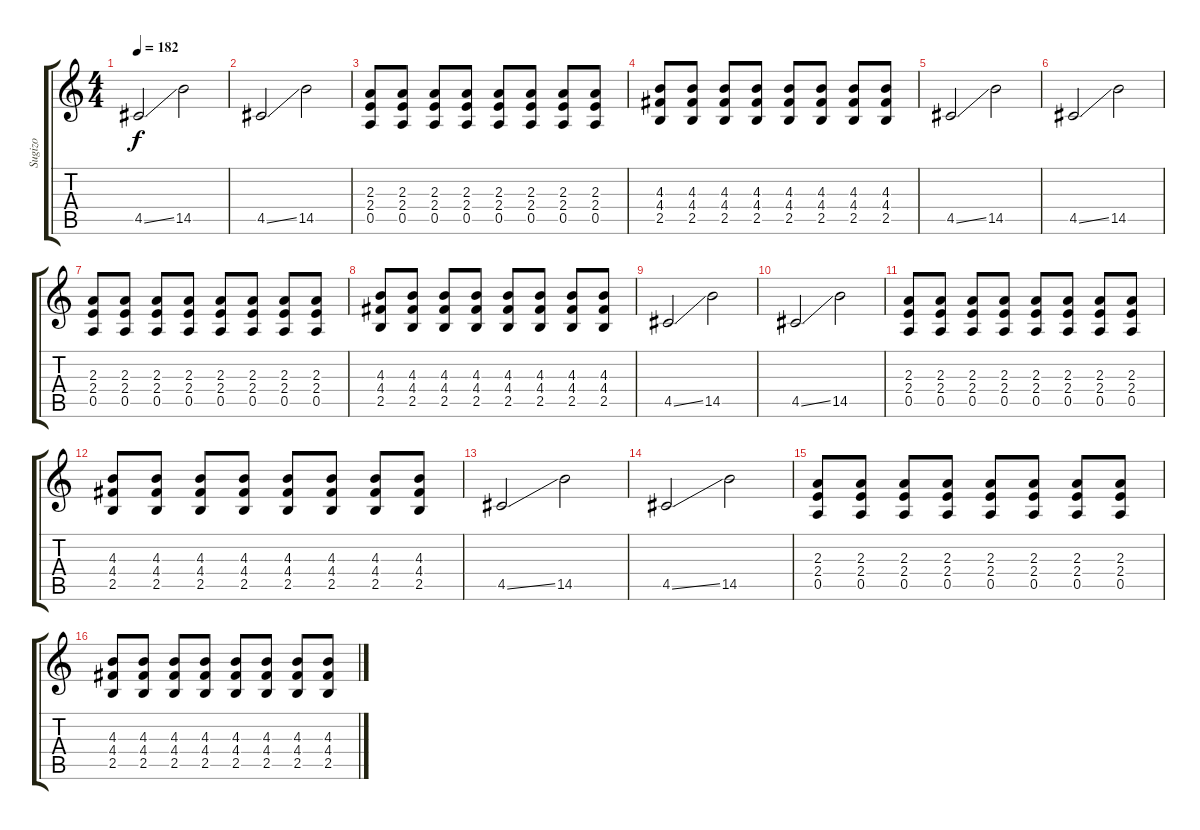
\track ("Sugizo" "Sugizo") {instrument distortionguitar}
\staff {score tabs}
\tuning (E4 B3 G3 D3 A2 E2) {hide}
\ts (4 4)
\tempo 182
\clef g2
\ks c
4.5{ss}.2{dy f} 14.5.2 |
4.5{ss}.2 14.5.2 |
(2.3 2.4 0.5).8 (2.3 2.4 0.5).8 (2.3 2.4 0.5).8 (2.3 2.4 0.5).8 (2.3 2.4 0.5).8 (2.3 2.4 0.5).8 (2.3 2.4 0.5).8 (2.3 2.4 0.5).8 |
(4.3 4.4 2.5).8 (4.3 4.4 2.5).8 (4.3 4.4 2.5).8 (4.3 4.4 2.5).8 (4.3 4.4 2.5).8 (4.3 4.4 2.5).8 (4.3 4.4 2.5).8 (4.3 4.4 2.5).8 |
4.5{ss}.2 14.5.2 |
4.5{ss}.2 14.5.2 |
(2.3 2.4 0.5).8 (2.3 2.4 0.5).8 (2.3 2.4 0.5).8 (2.3 2.4 0.5).8 (2.3 2.4 0.5).8 (2.3 2.4 0.5).8 (2.3 2.4 0.5).8 (2.3 2.4 0.5).8 |
(4.3 4.4 2.5).8 (4.3 4.4 2.5).8 (4.3 4.4 2.5).8 (4.3 4.4 2.5).8 (4.3 4.4 2.5).8 (4.3 4.4 2.5).8 (4.3 4.4 2.5).8 (4.3 4.4 2.5).8 |
4.5{ss}.2 14.5.2 |
4.5{ss}.2 14.5.2 |
(2.3 2.4 0.5).8 (2.3 2.4 0.5).8 (2.3 2.4 0.5).8 (2.3 2.4 0.5).8 (2.3 2.4 0.5).8 (2.3 2.4 0.5).8 (2.3 2.4 0.5).8 (2.3 2.4 0.5).8 |
(4.3 4.4 2.5).8 (4.3 4.4 2.5).8 (4.3 4.4 2.5).8 (4.3 4.4 2.5).8 (4.3 4.4 2.5).8 (4.3 4.4 2.5).8 (4.3 4.4 2.5).8 (4.3 4.4 2.5).8 |
4.5{ss}.2 14.5.2 |
4.5{ss}.2 14.5.2 |
(2.3 2.4 0.5).8 (2.3 2.4 0.5).8 (2.3 2.4 0.5).8 (2.3 2.4 0.5).8 (2.3 2.4 0.5).8 (2.3 2.4 0.5).8 (2.3 2.4 0.5).8 (2.3 2.4 0.5).8 |
(4.3 4.4 2.5).8 (4.3 4.4 2.5).8 (4.3 4.4 2.5).8 (4.3 4.4 2.5).8 (4.3 4.4 2.5).8 (4.3 4.4 2.5).8 (4.3 4.4 2.5).8 (4.3 4.4 2.5).8
